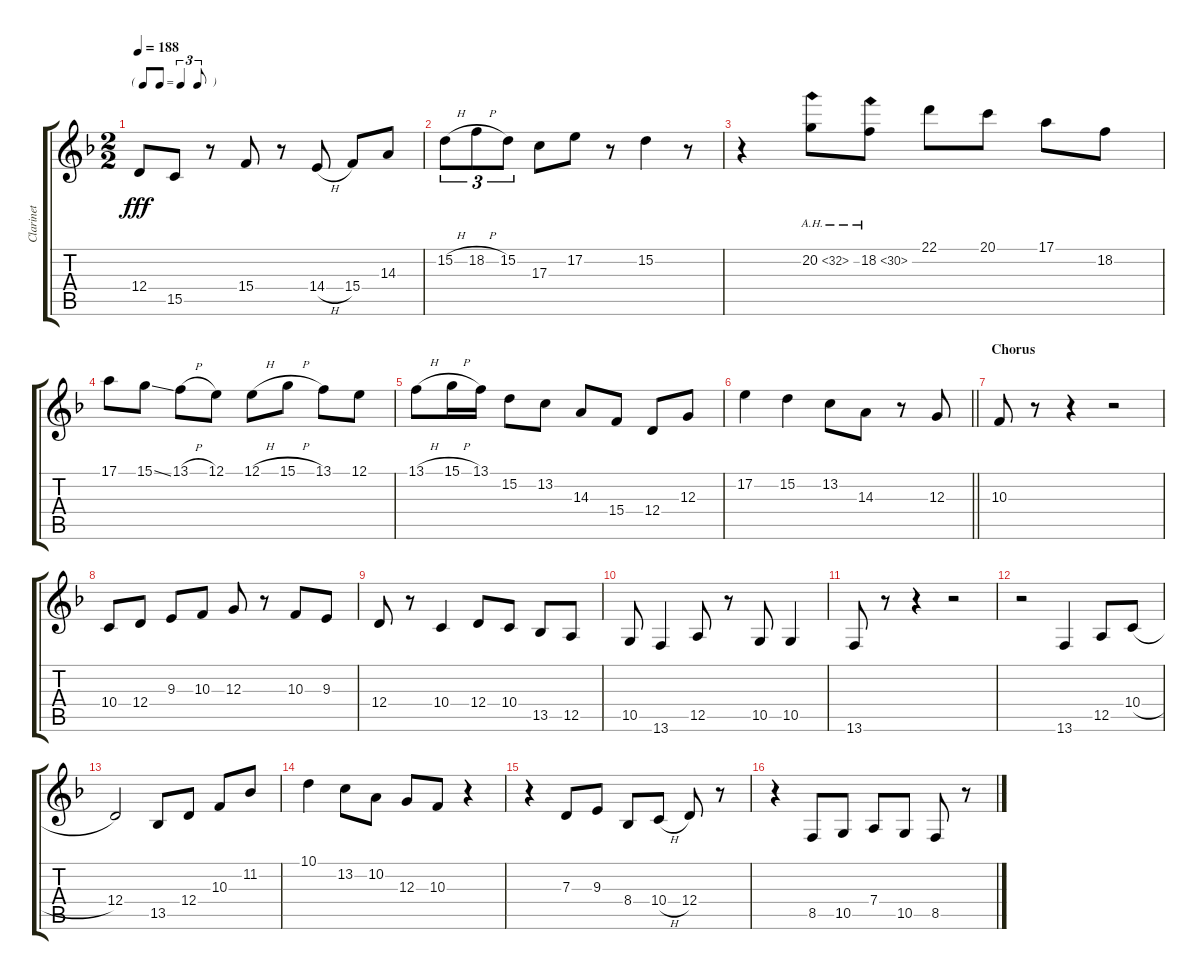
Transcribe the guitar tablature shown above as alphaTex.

\track ("Clarinet" "Clarinet") {instrument clarinet}
\staff {score tabs}
\tuning (E4 B3 G3 D3 A2 E2) {hide}
\ts (2 2)
\tf triplet8th
\tempo 188
\clef g2
\ks f
12.4.8{dy fff} 15.5.8 r.8 15.4.8 r.8 14.4{h}.8 15.4.8 14.3.8 |
15.2{h}.8{tu (3 2)} 18.2{h}.8{tu (3 2)} 15.2.8{tu (3 2)} 17.3.8 17.2.8 r.8 15.2.4 r.8 |
r.4 20.2{ah 12}.8 18.2{ah 12}.8 22.1.8 20.1.8 17.1.8 18.2.8 |
17.1.8 15.1{ss}.8 13.1{h}.8 12.1.8 12.1{h}.8 15.1{h}.8 13.1.8 12.1.8 |
13.1{h}.8 15.1{h}.16 13.1.16 15.2.8 13.2.8 14.3.8 15.4.8 12.4.8 12.3.8 |
\barLineRight lightlight
17.2.4 15.2.4 13.2.8 14.3.8 r.8 12.3.8 |
\section ("" "Chorus")
10.3.8 r.8 r.4 r.2 |
10.4.8 12.4.8 9.3.8 10.3.8 12.3.8 r.8 10.3.8 9.3.8 |
12.4.8 r.8 10.4.4 12.4.8 10.4.8 13.5.8 12.5.8 |
10.5.8 13.6.4 12.5.8 r.8 10.5.8 10.5.4 |
13.6.8 r.8 r.4 r.2 |
r.2 13.6.4 12.5.8 10.4{h}.8 |
12.4.2 13.5.8 12.4.8 10.3.8 11.2.8 |
10.1.4 13.2.8 10.2.8 12.3.8 10.3.8 r.4 |
r.4 7.3.8 9.3.8 8.4.8 10.4{h}.8 12.4.8 r.8 |
r.4 8.5.8 10.5.8 7.4.8 10.5.8 8.5.8 r.8
